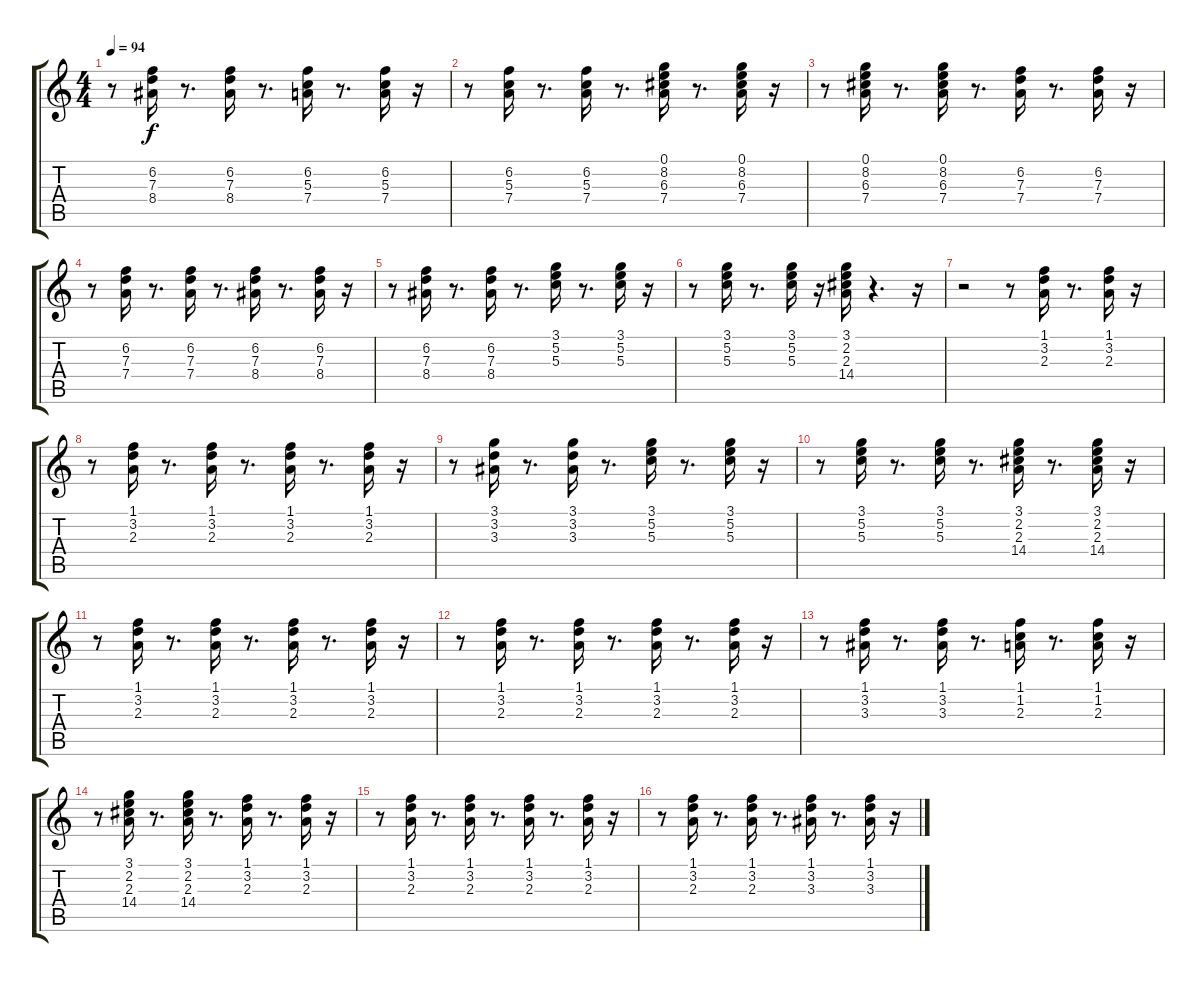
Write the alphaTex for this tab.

\track "" {instrument acousticguitarsteel}
\staff {score tabs}
\tuning (E4 B3 G3 D3 A2 E2) {hide}
\ts (4 4)
\tempo 94
\clef g2
\ks c
r.8{dy f} (6.2 7.3 8.4).16 r.8{d} (6.2 7.3 8.4).16 r.8{d} (6.2 5.3 7.4).16 r.8{d} (6.2 5.3 7.4).16 r.16 |
r.8 (6.2 5.3 7.4).16 r.8{d} (6.2 5.3 7.4).16 r.8{d} (0.1 8.2 6.3 7.4).16 r.8{d} (0.1 8.2 6.3 7.4).16 r.16 |
r.8 (0.1 8.2 6.3 7.4).16 r.8{d} (0.1 8.2 6.3 7.4).16 r.8{d} (6.2 7.3 7.4).16 r.8{d} (6.2 7.3 7.4).16 r.16 |
r.8 (6.2 7.3 7.4).16 r.8{d} (6.2 7.3 7.4).16 r.8{d} (6.2 7.3 8.4).16 r.8{d} (6.2 7.3 8.4).16 r.16 |
r.8 (6.2 7.3 8.4).16 r.8{d} (6.2 7.3 8.4).16 r.8{d} (3.1 5.2 5.3).16 r.8{d} (3.1 5.2 5.3).16 r.16 |
r.8 (3.1 5.2 5.3).16 r.8{d} (3.1 5.2 5.3).16 r.16 (3.1 2.2 2.3 14.4).16 r.4{d} r.16 |
r.2 r.8 (1.1 3.2 2.3).16 r.8{d} (1.1 3.2 2.3).16 r.16 |
r.8 (1.1 3.2 2.3).16 r.8{d} (1.1 3.2 2.3).16 r.8{d} (1.1 3.2 2.3).16 r.8{d} (1.1 3.2 2.3).16 r.16 |
r.8 (3.1 3.2 3.3).16 r.8{d} (3.1 3.2 3.3).16 r.8{d} (3.1 5.2 5.3).16 r.8{d} (3.1 5.2 5.3).16 r.16 |
r.8 (3.1 5.2 5.3).16 r.8{d} (3.1 5.2 5.3).16 r.8{d} (3.1 2.2 2.3 14.4).16 r.8{d} (3.1 2.2 2.3 14.4).16 r.16 |
r.8 (1.1 3.2 2.3).16 r.8{d} (1.1 3.2 2.3).16 r.8{d} (1.1 3.2 2.3).16 r.8{d} (1.1 3.2 2.3).16 r.16 |
r.8 (1.1 3.2 2.3).16 r.8{d} (1.1 3.2 2.3).16 r.8{d} (1.1 3.2 2.3).16 r.8{d} (1.1 3.2 2.3).16 r.16 |
r.8 (1.1 3.2 3.3).16 r.8{d} (1.1 3.2 3.3).16 r.8{d} (1.1 1.2 2.3).16 r.8{d} (1.1 1.2 2.3).16 r.16 |
r.8 (3.1 2.2 2.3 14.4).16 r.8{d} (3.1 2.2 2.3 14.4).16 r.8{d} (1.1 3.2 2.3).16 r.8{d} (1.1 3.2 2.3).16 r.16 |
r.8 (1.1 3.2 2.3).16 r.8{d} (1.1 3.2 2.3).16 r.8{d} (1.1 3.2 2.3).16 r.8{d} (1.1 3.2 2.3).16 r.16 |
r.8 (1.1 3.2 2.3).16 r.8{d} (1.1 3.2 2.3).16 r.8{d} (1.1 3.2 3.3).16 r.8{d} (1.1 3.2 3.3).16 r.16
